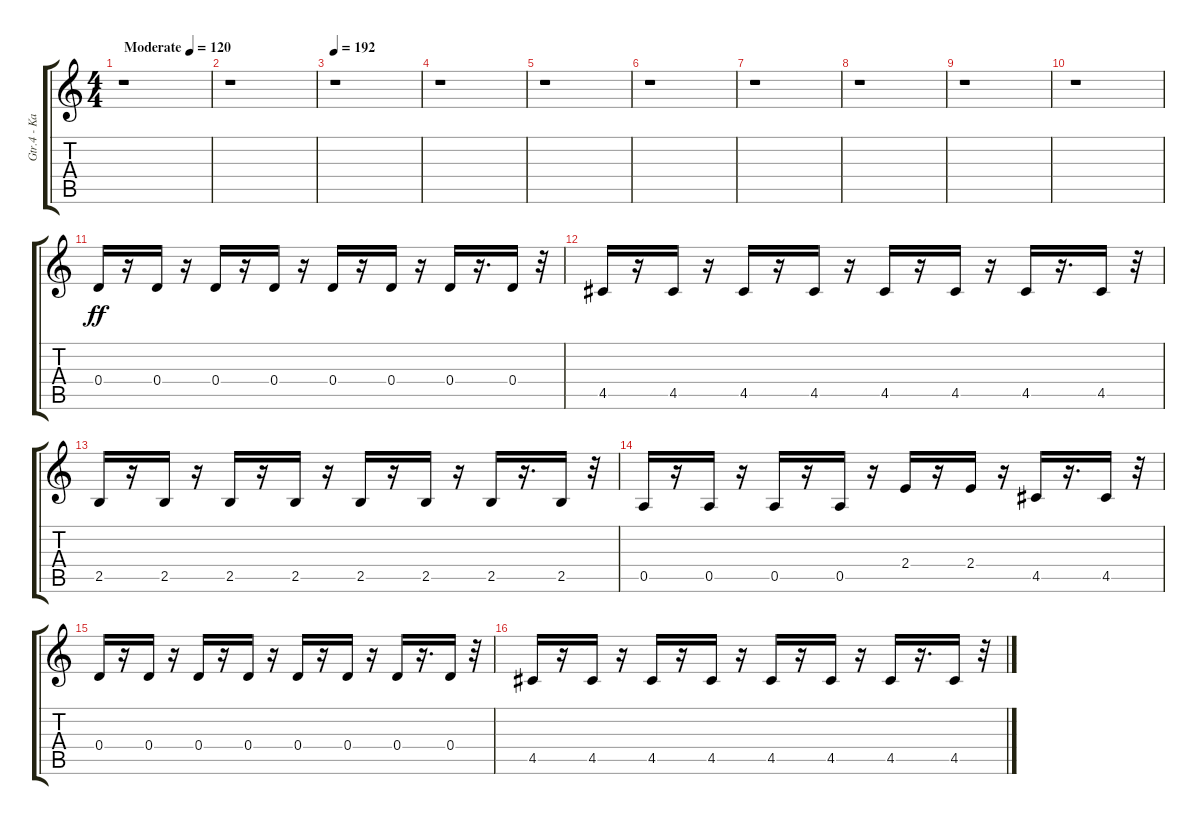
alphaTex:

\track ("Gtr.4 - Ka" "Gtr.4 - Ka") {instrument electricguitarmuted}
\staff {score tabs}
\tuning (E4 B3 G3 D3 A2 E2) {hide}
\ts (4 4)
\tempo (120 "Moderate")
\clef g2
\ks c
r.1{dy ff instrument electricguitarmuted} |
r.1 |
\tempo 192
r.1 |
r.1 |
r.1 |
r.1 |
r.1 |
r.1 |
r.1 |
r.1 |
0.4.16 r.16 0.4.16 r.16 0.4.16 r.16 0.4.16 r.16 0.4.16 r.16 0.4.16 r.16 0.4.16 r.16{d} 0.4.16 r.32 |
4.5.16 r.16 4.5.16 r.16 4.5.16 r.16 4.5.16 r.16 4.5.16 r.16 4.5.16 r.16 4.5.16 r.16{d} 4.5.16 r.32 |
2.5.16 r.16 2.5.16 r.16 2.5.16 r.16 2.5.16 r.16 2.5.16 r.16 2.5.16 r.16 2.5.16 r.16{d} 2.5.16 r.32 |
0.5.16 r.16 0.5.16 r.16 0.5.16 r.16 0.5.16 r.16 2.4.16 r.16 2.4.16 r.16 4.5.16 r.16{d} 4.5.16 r.32 |
0.4.16 r.16 0.4.16 r.16 0.4.16 r.16 0.4.16 r.16 0.4.16 r.16 0.4.16 r.16 0.4.16 r.16{d} 0.4.16 r.32 |
4.5.16 r.16 4.5.16 r.16 4.5.16 r.16 4.5.16 r.16 4.5.16 r.16 4.5.16 r.16 4.5.16 r.16{d} 4.5.16 r.32
